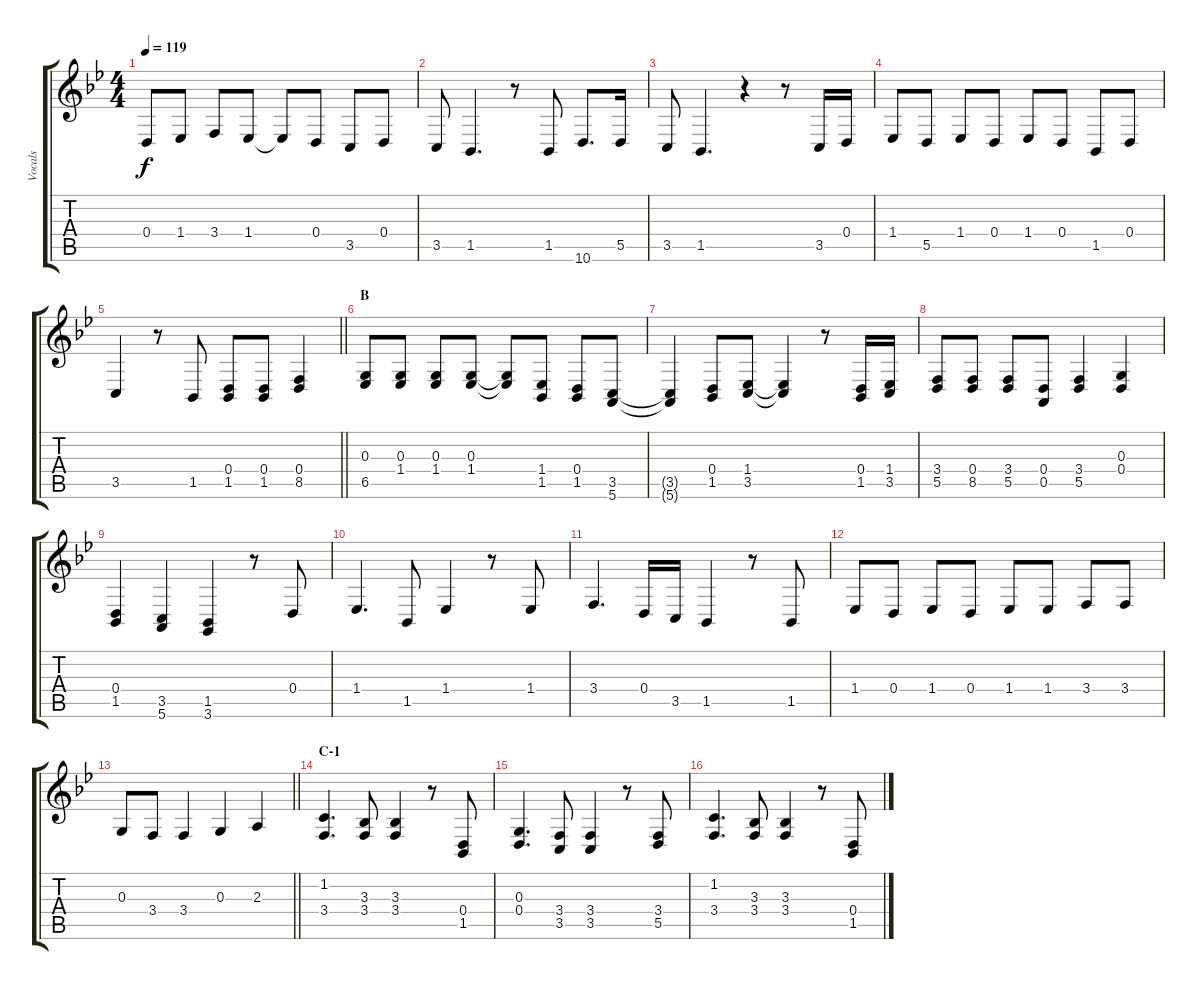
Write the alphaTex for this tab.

\track ("Vocals" "Vocals") {instrument altosax}
\staff {score tabs}
\tuning (E4 B3 G3 D3 A2 E2) {hide}
\ts (4 4)
\tempo 119
\clef g2
\ks bb
0.4.8{dy f} 1.4.8 3.4.8 1.4.8 1.4{t}.8 0.4.8 3.5.8 0.4.8 |
3.5.8 1.5.4{d} r.8 1.5.8 10.6.8{d} 5.5.16 |
3.5.8 1.5.4{d} r.4 r.8 3.5.16 0.4.16 |
1.4.8 5.5.8 1.4.8 0.4.8 1.4.8 0.4.8 1.5.8 0.4.8 |
\barLineRight lightlight
3.5.4 r.8 1.5.8 (0.4 1.5).8 (0.4 1.5).8 (0.4 8.5).4 |
\section ("" "B")
(0.3 6.5).8 (0.3 1.4).8 (0.3 1.4).8 (0.3 1.4).8 (0.3{t} 1.4{t}).8 (1.4 1.5).8 (0.4 1.5).8 (3.5 5.6).8 |
(3.5{t} 5.6{t}).4 (0.4 1.5).8 (1.4 3.5).8 (1.4{t} 3.5{t}).4 r.8 (0.4 1.5).16 (1.4 3.5).16 |
(3.4 5.5).8 (0.4 8.5).8 (3.4 5.5).8 (0.4 0.5).8 (3.4 5.5).4 (0.3 0.4).4 |
(0.4 1.5).4 (3.5 5.6).4 (1.5 3.6).4 r.8 0.4.8 |
1.4.4{d} 1.5.8 1.4.4 r.8 1.4.8 |
3.4.4{d} 0.4.16 3.5.16 1.5.4 r.8 1.5.8 |
1.4.8 0.4.8 1.4.8 0.4.8 1.4.8 1.4.8 3.4.8 3.4.8 |
\barLineRight lightlight
0.3.8 3.4.8 3.4.4 0.3.4 2.3.4 |
\section ("" "C-1")
(1.2 3.4).4{d} (3.3 3.4).8 (3.3 3.4).4 r.8 (0.4 1.5).8 |
(0.3 0.4).4{d} (3.4 3.5).8 (3.4 3.5).4 r.8 (3.4 5.5).8 |
(1.2 3.4).4{d} (3.3 3.4).8 (3.3 3.4).4 r.8 (0.4 1.5).8
